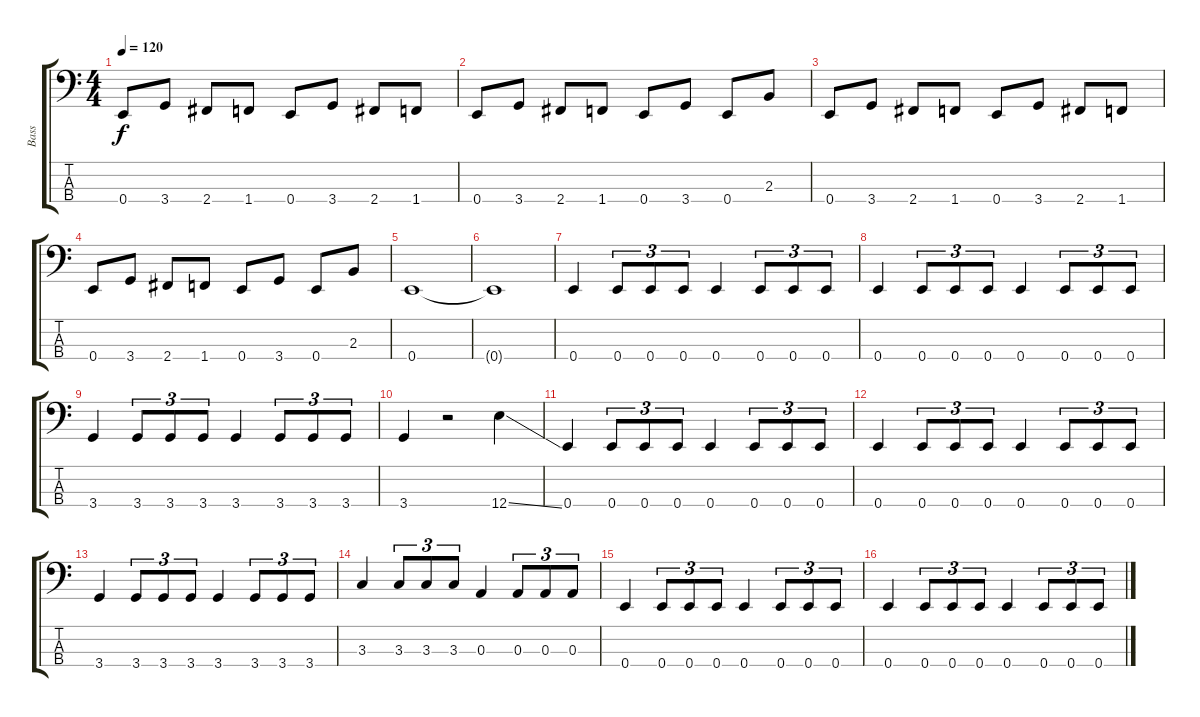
\track ("Bass" "Bass") {instrument electricbasspick}
\staff {score tabs}
\tuning (G2 D2 A1 E1) {hide}
\ts (4 4)
\tempo 120
\clef f4
\ks c
0.4.8{dy f} 3.4.8 2.4.8 1.4.8 0.4.8 3.4.8 2.4.8 1.4.8 |
0.4.8 3.4.8 2.4.8 1.4.8 0.4.8 3.4.8 0.4.8 2.3.8 |
0.4.8 3.4.8 2.4.8 1.4.8 0.4.8 3.4.8 2.4.8 1.4.8 |
0.4.8 3.4.8 2.4.8 1.4.8 0.4.8 3.4.8 0.4.8 2.3.8 |
0.4.1 |
0.4{t}.1 |
0.4.4 0.4.8{tu (3 2)} 0.4.8{tu (3 2)} 0.4.8{tu (3 2)} 0.4.4 0.4.8{tu (3 2)} 0.4.8{tu (3 2)} 0.4.8{tu (3 2)} |
0.4.4 0.4.8{tu (3 2)} 0.4.8{tu (3 2)} 0.4.8{tu (3 2)} 0.4.4 0.4.8{tu (3 2)} 0.4.8{tu (3 2)} 0.4.8{tu (3 2)} |
3.4.4 3.4.8{tu (3 2)} 3.4.8{tu (3 2)} 3.4.8{tu (3 2)} 3.4.4 3.4.8{tu (3 2)} 3.4.8{tu (3 2)} 3.4.8{tu (3 2)} |
3.4.4 r.2 12.4{ss}.4 |
0.4.4 0.4.8{tu (3 2)} 0.4.8{tu (3 2)} 0.4.8{tu (3 2)} 0.4.4 0.4.8{tu (3 2)} 0.4.8{tu (3 2)} 0.4.8{tu (3 2)} |
0.4.4 0.4.8{tu (3 2)} 0.4.8{tu (3 2)} 0.4.8{tu (3 2)} 0.4.4 0.4.8{tu (3 2)} 0.4.8{tu (3 2)} 0.4.8{tu (3 2)} |
3.4.4 3.4.8{tu (3 2)} 3.4.8{tu (3 2)} 3.4.8{tu (3 2)} 3.4.4 3.4.8{tu (3 2)} 3.4.8{tu (3 2)} 3.4.8{tu (3 2)} |
3.3.4 3.3.8{tu (3 2)} 3.3.8{tu (3 2)} 3.3.8{tu (3 2)} 0.3.4 0.3.8{tu (3 2)} 0.3.8{tu (3 2)} 0.3.8{tu (3 2)} |
0.4.4 0.4.8{tu (3 2)} 0.4.8{tu (3 2)} 0.4.8{tu (3 2)} 0.4.4 0.4.8{tu (3 2)} 0.4.8{tu (3 2)} 0.4.8{tu (3 2)} |
0.4.4 0.4.8{tu (3 2)} 0.4.8{tu (3 2)} 0.4.8{tu (3 2)} 0.4.4 0.4.8{tu (3 2)} 0.4.8{tu (3 2)} 0.4.8{tu (3 2)}
